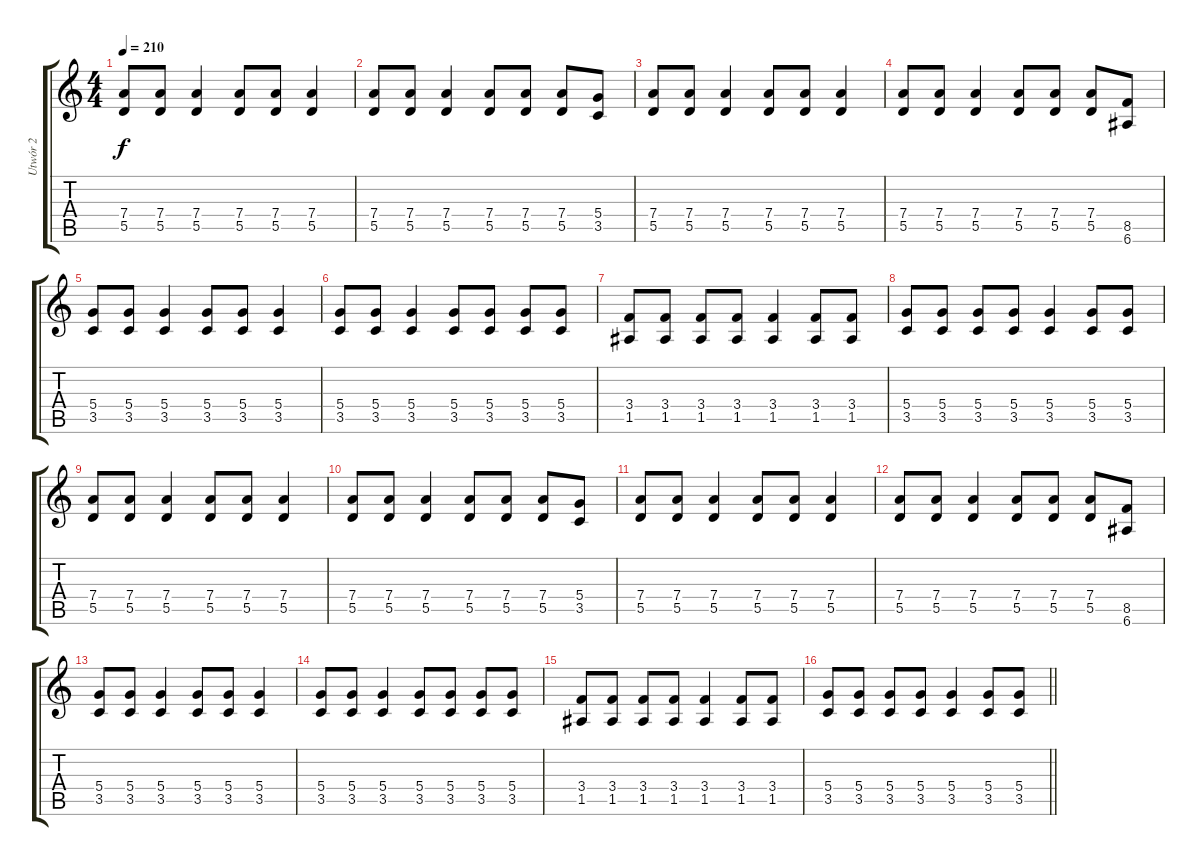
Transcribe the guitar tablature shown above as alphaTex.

\track ("Utwór 2" "Utwór 2") {instrument distortionguitar}
\staff {score tabs}
\tuning (E4 B3 G3 D3 A2 E2) {hide}
\ts (4 4)
\tempo 210
\clef g2
\ks c
(7.4 5.5).8{dy f} (7.4 5.5).8 (7.4 5.5).4 (7.4 5.5).8 (7.4 5.5).8 (7.4 5.5).4 |
(7.4 5.5).8 (7.4 5.5).8 (7.4 5.5).4 (7.4 5.5).8 (7.4 5.5).8 (7.4 5.5).8 (5.4 3.5).8 |
(7.4 5.5).8 (7.4 5.5).8 (7.4 5.5).4 (7.4 5.5).8 (7.4 5.5).8 (7.4 5.5).4 |
(7.4 5.5).8 (7.4 5.5).8 (7.4 5.5).4 (7.4 5.5).8 (7.4 5.5).8 (7.4 5.5).8 (8.5 6.6).8 |
(5.4 3.5).8 (5.4 3.5).8 (5.4 3.5).4 (5.4 3.5).8 (5.4 3.5).8 (5.4 3.5).4 |
(5.4 3.5).8 (5.4 3.5).8 (5.4 3.5).4 (5.4 3.5).8 (5.4 3.5).8 (5.4 3.5).8 (5.4 3.5).8 |
(3.4 1.5).8 (3.4 1.5).8 (3.4 1.5).8 (3.4 1.5).8 (3.4 1.5).4 (3.4 1.5).8 (3.4 1.5).8 |
(5.4 3.5).8 (5.4 3.5).8 (5.4 3.5).8 (5.4 3.5).8 (5.4 3.5).4 (5.4 3.5).8 (5.4 3.5).8 |
(7.4 5.5).8 (7.4 5.5).8 (7.4 5.5).4 (7.4 5.5).8 (7.4 5.5).8 (7.4 5.5).4 |
(7.4 5.5).8 (7.4 5.5).8 (7.4 5.5).4 (7.4 5.5).8 (7.4 5.5).8 (7.4 5.5).8 (5.4 3.5).8 |
(7.4 5.5).8 (7.4 5.5).8 (7.4 5.5).4 (7.4 5.5).8 (7.4 5.5).8 (7.4 5.5).4 |
(7.4 5.5).8 (7.4 5.5).8 (7.4 5.5).4 (7.4 5.5).8 (7.4 5.5).8 (7.4 5.5).8 (8.5 6.6).8 |
(5.4 3.5).8 (5.4 3.5).8 (5.4 3.5).4 (5.4 3.5).8 (5.4 3.5).8 (5.4 3.5).4 |
(5.4 3.5).8 (5.4 3.5).8 (5.4 3.5).4 (5.4 3.5).8 (5.4 3.5).8 (5.4 3.5).8 (5.4 3.5).8 |
(3.4 1.5).8 (3.4 1.5).8 (3.4 1.5).8 (3.4 1.5).8 (3.4 1.5).4 (3.4 1.5).8 (3.4 1.5).8 |
\barLineRight lightlight
(5.4 3.5).8 (5.4 3.5).8 (5.4 3.5).8 (5.4 3.5).8 (5.4 3.5).4 (5.4 3.5).8 (5.4 3.5).8
